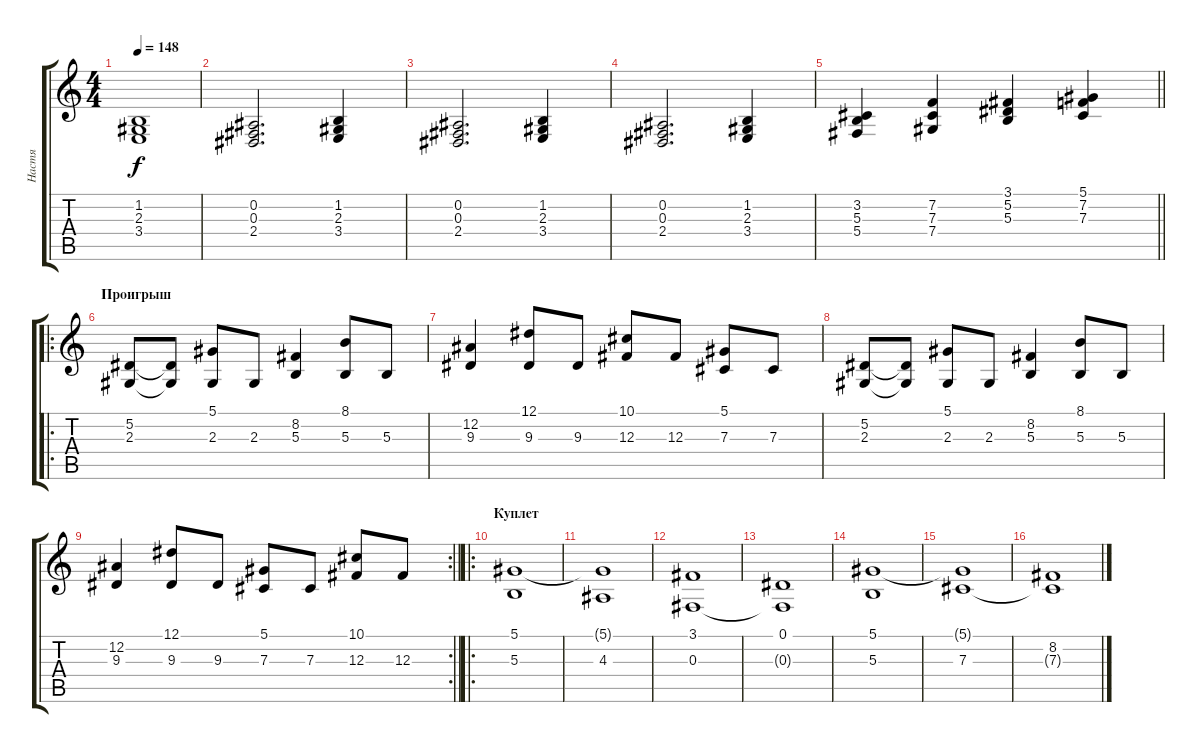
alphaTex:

\track ("Настя" "Настя") {instrument stringensemble1}
\staff {score tabs}
\tuning (Eb4 Bb3 Gb3 Db3 Ab2 Eb2) {hide}
\ts (4 4)
\tempo 148
\clef g2
\ks c
(1.2 2.3 3.4).1{dy f} |
(0.2 0.3 2.4).2{d} (1.2 2.3 3.4).4 |
(0.2 0.3 2.4).2{d} (1.2 2.3 3.4).4 |
(0.2 0.3 2.4).2{d} (1.2 2.3 3.4).4 |
\barLineRight lightlight
(3.2 5.3 5.4).4 (7.2 7.3 7.4).4 (3.1 5.2 5.3).4 (5.1 7.2 7.3).4 |
\ro
\section ("" "Проигрыш")
(5.2 2.3).8 (5.2{t} 2.3{t}).8 (5.1 2.3).8 2.3.8 (8.2 5.3).4 (8.1 5.3).8 5.3.8 |
(12.2 9.3).4 (12.1 9.3).8 9.3.8 (10.1 12.3).8 12.3.8 (5.1 7.3).8 7.3.8 |
(5.2 2.3).8 (5.2{t} 2.3{t}).8 (5.1 2.3).8 2.3.8 (8.2 5.3).4 (8.1 5.3).8 5.3.8 |
\rc 2
\barLineRight lightlight
(12.2 9.3).4 (12.1 9.3).8 9.3.8 (5.1 7.3).8 7.3.8 (10.1 12.3).8 12.3.8 |
\ro
\section ("" "Куплет")
(5.1 5.3).1 |
(5.1{t} 4.3).1 |
(3.1 0.3).1 |
(0.1 0.3{t}).1 |
(5.1 5.3).1 |
(5.1{t} 7.3).1 |
(8.2 7.3{t}).1
